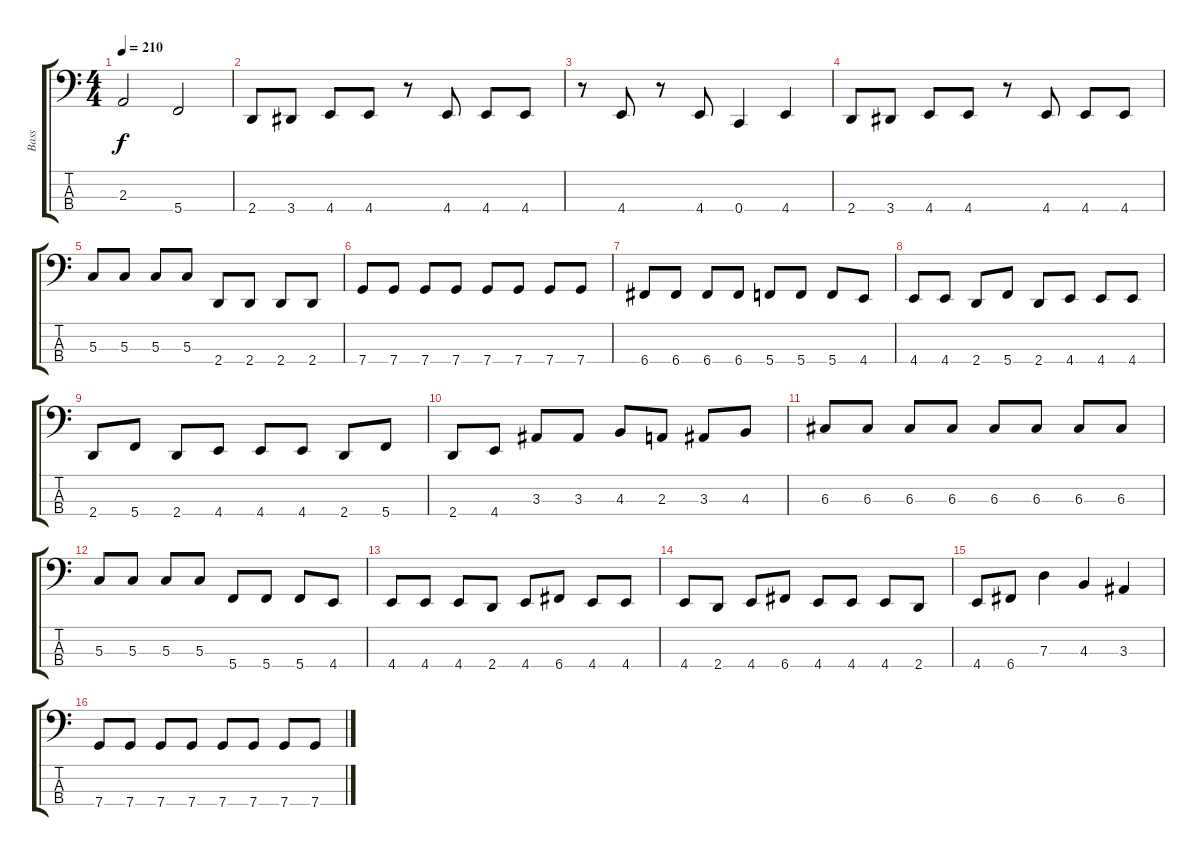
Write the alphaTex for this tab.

\track ("Bass" "Bass") {instrument electricbasspick}
\staff {score tabs}
\tuning (F2 C2 G1 C1) {hide}
\ts (4 4)
\tempo 210
\clef f4
\ks c
2.3.2{dy f} 5.4.2 |
2.4.8 3.4.8 4.4.8 4.4.8 r.8 4.4.8 4.4.8 4.4.8 |
r.8 4.4.8 r.8 4.4.8 0.4.4 4.4.4 |
2.4.8 3.4.8 4.4.8 4.4.8 r.8 4.4.8 4.4.8 4.4.8 |
5.3.8 5.3.8 5.3.8 5.3.8 2.4.8 2.4.8 2.4.8 2.4.8 |
7.4.8 7.4.8 7.4.8 7.4.8 7.4.8 7.4.8 7.4.8 7.4.8 |
6.4.8 6.4.8 6.4.8 6.4.8 5.4.8 5.4.8 5.4.8 4.4.8 |
4.4.8 4.4.8 2.4.8 5.4.8 2.4.8 4.4.8 4.4.8 4.4.8 |
2.4.8 5.4.8 2.4.8 4.4.8 4.4.8 4.4.8 2.4.8 5.4.8 |
2.4.8 4.4.8 3.3.8 3.3.8 4.3.8 2.3.8 3.3.8 4.3.8 |
6.3.8 6.3.8 6.3.8 6.3.8 6.3.8 6.3.8 6.3.8 6.3.8 |
5.3.8 5.3.8 5.3.8 5.3.8 5.4.8 5.4.8 5.4.8 4.4.8 |
4.4.8 4.4.8 4.4.8 2.4.8 4.4.8 6.4.8 4.4.8 4.4.8 |
4.4.8 2.4.8 4.4.8 6.4.8 4.4.8 4.4.8 4.4.8 2.4.8 |
4.4.8 6.4.8 7.3.4 4.3.4 3.3.4 |
7.4.8 7.4.8 7.4.8 7.4.8 7.4.8 7.4.8 7.4.8 7.4.8
